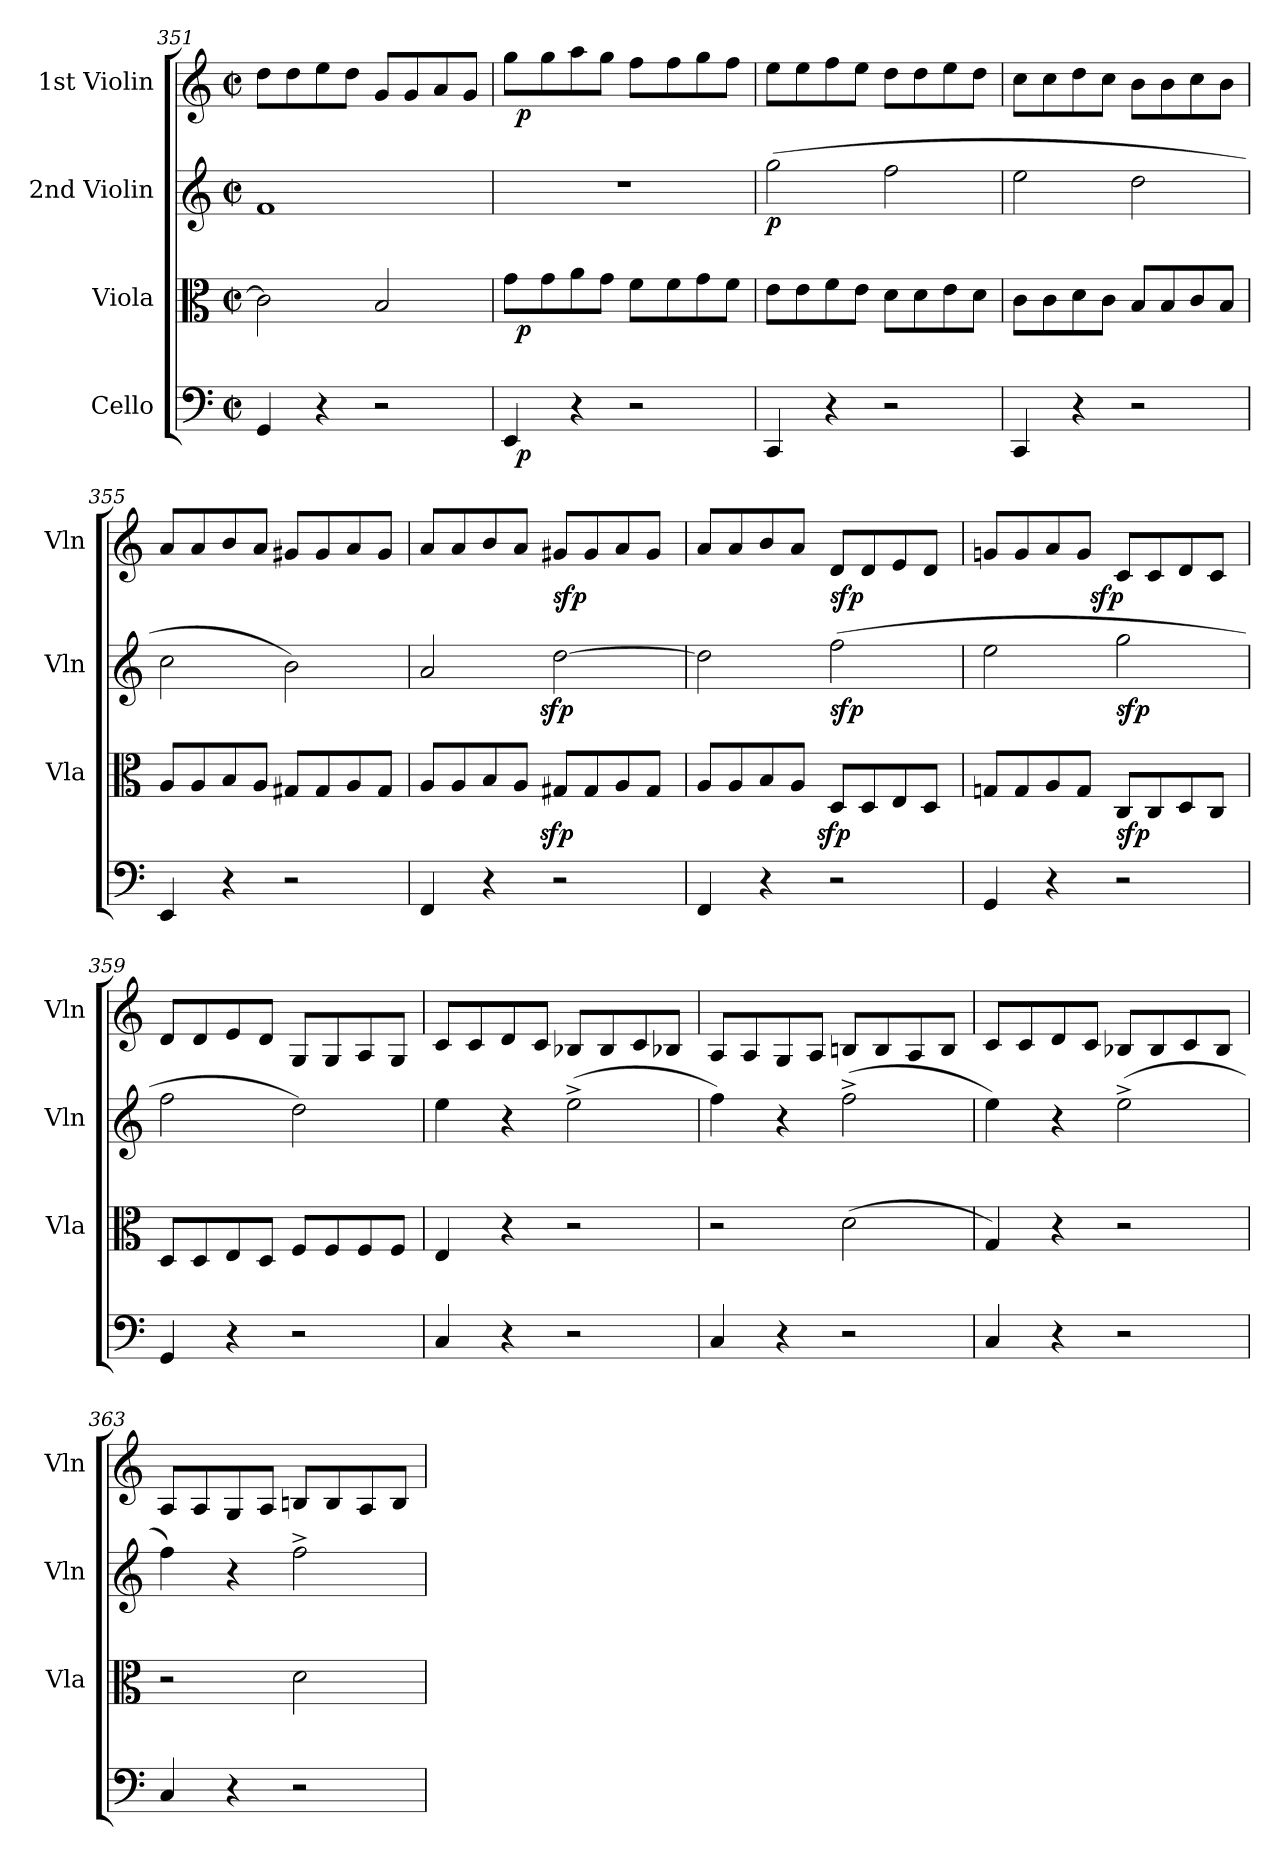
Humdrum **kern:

**kern	**dynam	**kern	**dynam	**kern	**dynam	**kern	**dynam
*part4	*part4	*part3	*part3	*part2	*part2	*part1	*part1
*staff4	*staff4	*staff3	*staff3	*staff2	*staff2	*staff1	*staff1
*I"Cello	*	*I"Viola	*	*I"2nd Violin	*	*I"1st Violin	*
*	*	*I'Vla	*	*I'Vln	*	*I'Vln	*
!!LO:LB:g=z
*clefF4	*	*clefC3	*	*clefG2	*	*clefG2	*
*k[]	*	*k[]	*	*k[]	*	*k[]	*
*C:	*	*C:	*	*C:	*	*C:	*
*M2/2	*	*M2/2	*	*M2/2	*	*M2/2	*
*met(c|)	*	*met(c|)	*	*met(c|)	*	*met(c|)	*
=351	=351	=351	=351	=351	=351	=351	=351
4GG/	.	2c\]	.	1f	.	8dd\L	.
.	.	.	.	.	.	8dd\	.
4r	.	.	.	.	.	8ee\	.
.	.	.	.	.	.	8dd\J	.
2r	.	2B/	.	.	.	8g/L	.
.	.	.	.	.	.	8g/	.
.	.	.	.	.	.	8a/	.
.	.	.	.	.	.	8g/J	.
=352	=352	=352	=352	=352	=352	=352	=352
*^	*	*^	*	*	*	*^	*
4EE/	32ryy	.	8g\L	32ryy	.	1r	.	8gg\L	32ryy	.
!	!	!LO:DY:b	!	!	!LO:DY:b	!	!	!	!	!LO:DY:b
.	2ryy	p	.	2ryy	p	.	.	.	2ryy	p
.	.	.	8g\	.	.	.	.	8gg\	.	.
4r	.	.	8a\	.	.	.	.	8aa\	.	.
.	.	.	8g\J	.	.	.	.	8gg\J	.	.
2r	.	.	8f\L	.	.	.	.	8ff\L	.	.
.	4...ryy	.	.	4...ryy	.	.	.	.	4...ryy	.
.	.	.	8f\	.	.	.	.	8ff\	.	.
.	.	.	8g\	.	.	.	.	8gg\	.	.
.	.	.	8f\J	.	.	.	.	8ff\J	.	.
=353	=353	=353	=353	=353	=353	=353	=353	=353	=353	=353
!	!	!	!	!	!	!	!LO:DY:b	!	!	!
*v	*v	*	*	*	*	*	*	*v	*v	*
*	*	*v	*v	*	*	*	*	*
4CC/	.	8e\L	.	(>2gg\	p	8ee\L	.
.	.	8e\	.	.	.	8ee\	.
4r	.	8f\	.	.	.	8ff\	.
.	.	8e\J	.	.	.	8ee\J	.
2r	.	8d\L	.	2ff\	.	8dd\L	.
.	.	8d\	.	.	.	8dd\	.
.	.	8e\	.	.	.	8ee\	.
.	.	8d\J	.	.	.	8dd\J	.
=354	=354	=354	=354	=354	=354	=354	=354
4CC/	.	8c\L	.	2ee\	.	8cc\L	.
.	.	8c\	.	.	.	8cc\	.
4r	.	8d\	.	.	.	8dd\	.
.	.	8c\J	.	.	.	8cc\J	.
2r	.	8B/L	.	2dd\	.	8b\L	.
.	.	8B/	.	.	.	8b\	.
.	.	8c/	.	.	.	8cc\	.
.	.	8B/J	.	.	.	8b\J	.
=355	=355	=355	=355	=355	=355	=355	=355
4EE/	.	8A/L	.	2cc\	.	8a/L	.
.	.	8A/	.	.	.	8a/	.
4r	.	8B/	.	.	.	8b/	.
.	.	8A/J	.	.	.	8a/J	.
2r	.	8G#X/L	.	2b\)	.	8g#X/L	.
.	.	8G#/	.	.	.	8g#/	.
.	.	8A/	.	.	.	8a/	.
.	.	8G#/J	.	.	.	8g#/J	.
=356	=356	=356	=356	=356	=356	=356	=356
*	*	*^	*	*^	*	*	*
4FF/	.	8A/L	4...ryy	.	2a/	4...ryy	.	8a/L	.
.	.	8A/	.	.	.	.	.	8a/	.
4r	.	8B/	.	.	.	.	.	8b/	.
.	.	8A/J	.	.	.	.	.	8a/J	.
!	!	!	!	!LO:DY:b	!	!	!LO:DY:b	!	!
.	.	.	2ryy	sfp	.	2ryy	sfp	.	.
!	!	!	!	!	!	!	!	!	!LO:DY:b
2r	.	8G#X/L	.	.	[2dd\	.	.	8g#X/L	sfp
.	.	8G#/	.	.	.	.	.	8g#/	.
.	.	8A/	.	.	.	.	.	8a/	.
.	.	8G#/J	.	.	.	.	.	8g#/J	.
.	.	.	32ryy	.	.	32ryy	.	.	.
*	*	*	*	*	*v	*v	*	*	*
=357	=357	=357	=357	=357	=357	=357	=357	=357
4FF/	.	8A/L	4...ryy	.	2dd\]	.	8a/L	.
.	.	8A/	.	.	.	.	8a/	.
4r	.	8B/	.	.	.	.	8b/	.
.	.	8A/J	.	.	.	.	8a/J	.
!	!	!	!	!LO:DY:b	!	!	!	!
.	.	.	2ryy	sfp	.	.	.	.
!	!	!	!	!	!	!LO:DY:b	!	!LO:DY:b
2r	.	8D/L	.	.	(>2ff\	sfp	8d/L	sfp
.	.	8D/	.	.	.	.	8d/	.
.	.	8E/	.	.	.	.	8e/	.
.	.	8D/J	.	.	.	.	8d/J	.
.	.	.	32ryy	.	.	.	.	.
*	*	*v	*v	*	*	*	*	*
=358	=358	=358	=358	=358	=358	=358	=358
*	*	*	*	*	*	*^	*
4GG/	.	8Gn/L	.	2ee\	.	8gn/L	4ryy	.
.	.	8G/	.	.	.	8g/	.	.
4r	.	8A/	.	.	.	8a/	8ryy	.
.	.	8G/J	.	.	.	8g/J	32ryy	.
!	!	!	!	!	!	!	!	!LO:DY:b
.	.	.	.	.	.	.	2ryy	sfp
!	!	!	!LO:DY:b	!	!LO:DY:b	!	!	!
2r	.	8C/L	sfp	2gg\	sfp	8c/L	.	.
.	.	8C/	.	.	.	8c/	.	.
.	.	8D/	.	.	.	8d/	.	.
.	.	8C/J	.	.	.	8c/J	.	.
.	.	.	.	.	.	.	16.ryy	.
*	*	*	*	*	*	*v	*v	*
!!LO:PB:g=z
=359	=359	=359	=359	=359	=359	=359	=359
4GG/	.	8D/L	.	2ff\	.	8d/L	.
.	.	8D/	.	.	.	8d/	.
4r	.	8E/	.	.	.	8e/	.
.	.	8D/J	.	.	.	8d/J	.
2r	.	8F/L	.	2dd\)	.	8G/L	.
.	.	8F/	.	.	.	8G/	.
.	.	8F/	.	.	.	8A/	.
.	.	8F/J	.	.	.	8G/J	.
=360	=360	=360	=360	=360	=360	=360	=360
4C/	.	4E/	.	4ee\	.	8c/L	.
.	.	.	.	.	.	8c/	.
4r	.	4r	.	4r	.	8d/	.
.	.	.	.	.	.	8c/J	.
2r	.	2r	.	(>2ee^>\	.	8B-X/L	.
.	.	.	.	.	.	8B-/	.
.	.	.	.	.	.	8c/	.
.	.	.	.	.	.	8B-X/J	.
=361	=361	=361	=361	=361	=361	=361	=361
4C/	.	2r	.	4ff\)	.	8A/L	.
.	.	.	.	.	.	8A/	.
4r	.	.	.	4r	.	8G/	.
.	.	.	.	.	.	8A/J	.
2r	.	(>2d\	.	(>2ff^>\	.	8Bn/L	.
.	.	.	.	.	.	8B/	.
.	.	.	.	.	.	8A/	.
.	.	.	.	.	.	8B/J	.
=362	=362	=362	=362	=362	=362	=362	=362
4C/	.	4G/)	.	4ee\)	.	8c/L	.
.	.	.	.	.	.	8c/	.
4r	.	4r	.	4r	.	8d/	.
.	.	.	.	.	.	8c/J	.
2r	.	2r	.	(>2ee^>\	.	8B-X/L	.
.	.	.	.	.	.	8B-/	.
.	.	.	.	.	.	8c/	.
.	.	.	.	.	.	8B-/J	.
=363	=363	=363	=363	=363	=363	=363	=363
4C/	.	2r	.	4ff\)	.	8A/L	.
.	.	.	.	.	.	8A/	.
4r	.	.	.	4r	.	8G/	.
.	.	.	.	.	.	8A/J	.
2r	.	2d\	.	2ff^>\	.	8Bn/L	.
.	.	.	.	.	.	8B/	.
.	.	.	.	.	.	8A/	.
.	.	.	.	.	.	8B/J	.
=	=	=	=	=	=	=	=
*-	*-	*-	*-	*-	*-	*-	*-
